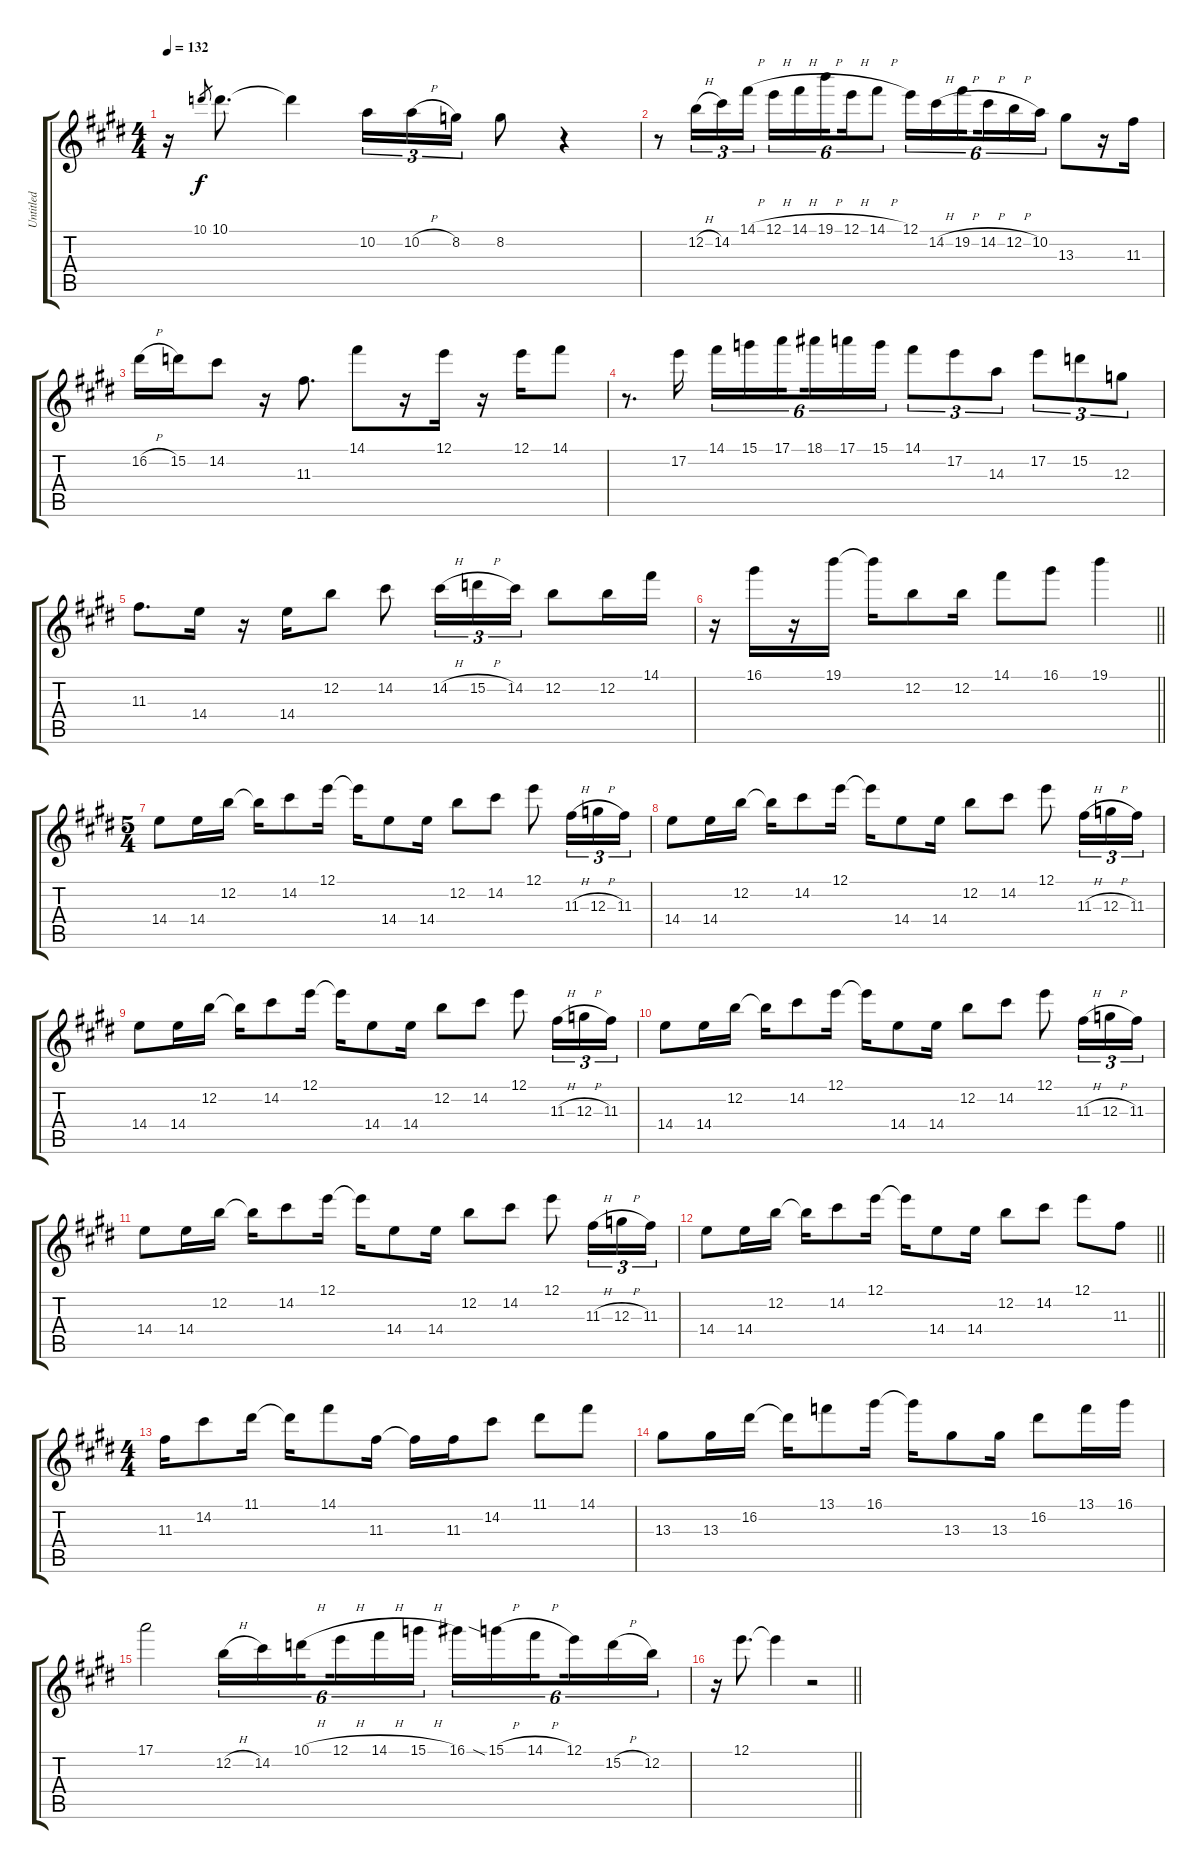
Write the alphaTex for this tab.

\track ("Untitled" "Untitled") {instrument overdrivenguitar}
\staff {score tabs}
\tuning (E4 B3 G3 D3 A2 E2) {hide}
\ts (4 4)
\tempo 132
\clef g2
\ks e
r.16{dy f} 10.1.8{gr} 10.1.8{d} 10.1{t}.4 10.2.16{tu (3 2)} 10.2{h}.16{tu (3 2)} 8.2.16{tu (3 2)} 8.2.8 r.4 |
\ks c#minor
r.8 12.2{h}.16{tu (3 2)} 14.2.16{tu (3 2)} 14.1{h}.16{tu (3 2)} 12.1{h}.16{tu (6 4)} 14.1{h}.16{tu (6 4)} 19.1{h}.16{tu (6 4) beam splitsecondary} 12.1{h}.16{tu (6 4)} 14.1{h}.8{tu (6 4)} 12.1.16{tu (6 4)} 14.2{h}.16{tu (6 4)} 19.2{h}.16{tu (6 4) beam splitsecondary} 14.2{h}.16{tu (6 4)} 12.2{h}.16{tu (6 4)} 10.2.16{tu (6 4)} 13.3.8 r.16 11.3.16 |
\ks e
16.2{h}.16 15.2.16 14.2.8 r.16 11.3.8{d} 14.1.8 r.16 12.1.16 r.16 12.1.16 14.1.8 |
\ks c#minor
r.8{d} 17.2.16 14.1.16{tu (6 4)} 15.1.16{tu (6 4)} 17.1.16{tu (6 4) beam splitsecondary} 18.1.16{tu (6 4)} 17.1.16{tu (6 4)} 15.1.16{tu (6 4)} 14.1.8{tu (3 2)} 17.2.8{tu (3 2)} 14.3.8{tu (3 2)} 17.2.8{tu (3 2)} 15.2.8{tu (3 2)} 12.3.8{tu (3 2)} |
\ks e
11.3.8{d} 14.4.16 r.16 14.4.16 12.2.8 14.2.8 14.2{h}.16{tu (3 2)} 15.2{h}.16{tu (3 2)} 14.2.16{tu (3 2)} 12.2.8 12.2.16 14.1.16 |
\barLineRight lightlight
\ks c#minor
r.16 16.1.16 r.16 19.1.16 19.1{t}.16 12.2.8 12.2.16 14.1.8 16.1.8 19.1.4 |
\ts (5 4)
\ks e
14.4.8 14.4.16 12.2.16 12.2{t}.16 14.2.8 12.1.16 12.1{t}.16 14.4.8 14.4.16 12.2.8 14.2.8 12.1.8 11.3{h}.16{tu (3 2)} 12.3{h}.16{tu (3 2)} 11.3.16{tu (3 2)} |
14.4.8 14.4.16 12.2.16 12.2{t}.16 14.2.8 12.1.16 12.1{t}.16 14.4.8 14.4.16 12.2.8 14.2.8 12.1.8 11.3{h}.16{tu (3 2)} 12.3{h}.16{tu (3 2)} 11.3.16{tu (3 2)} |
14.4.8 14.4.16 12.2.16 12.2{t}.16 14.2.8 12.1.16 12.1{t}.16 14.4.8 14.4.16 12.2.8 14.2.8 12.1.8 11.3{h}.16{tu (3 2)} 12.3{h}.16{tu (3 2)} 11.3.16{tu (3 2)} |
14.4.8 14.4.16 12.2.16 12.2{t}.16 14.2.8 12.1.16 12.1{t}.16 14.4.8 14.4.16 12.2.8 14.2.8 12.1.8 11.3{h}.16{tu (3 2)} 12.3{h}.16{tu (3 2)} 11.3.16{tu (3 2)} |
14.4.8 14.4.16 12.2.16 12.2{t}.16 14.2.8 12.1.16 12.1{t}.16 14.4.8 14.4.16 12.2.8 14.2.8 12.1.8 11.3{h}.16{tu (3 2)} 12.3{h}.16{tu (3 2)} 11.3.16{tu (3 2)} |
\barLineRight lightlight
\ks c#minor
14.4.8 14.4.16 12.2.16 12.2{t}.16 14.2.8 12.1.16 12.1{t}.16 14.4.8 14.4.16 12.2.8 14.2.8 12.1.8 11.3.8 |
\ts (4 4)
\ks e
11.3.16 14.2.8 11.1.16 11.1{t}.16 14.1.8 11.3.16 11.3{t}.16 11.3.16 14.2.8 11.1.8 14.1.8 |
\ks c#minor
13.3.8 13.3.16 16.2.16 16.2{t}.16 13.1.8 16.1.16 16.1{t}.16 13.3.8 13.3.16 16.2.8 13.1.16 16.1.16 |
\ks e
17.1.2 12.2{h}.16{tu (6 4)} 14.2.16{tu (6 4)} 10.1{h}.16{tu (6 4) beam splitsecondary} 12.1{h}.16{tu (6 4)} 14.1{h}.16{tu (6 4)} 15.1{h}.16{tu (6 4)} 16.1.16{tu (6 4)} 15.1{sia h}.16{tu (6 4)} 14.1{h}.16{tu (6 4) beam splitsecondary} 12.1.16{tu (6 4)} 15.2{h}.16{tu (6 4)} 12.2.16{tu (6 4)} |
\barLineRight lightlight
\ks c#minor
r.16 12.1.8{d} 12.1{t}.4 r.2
